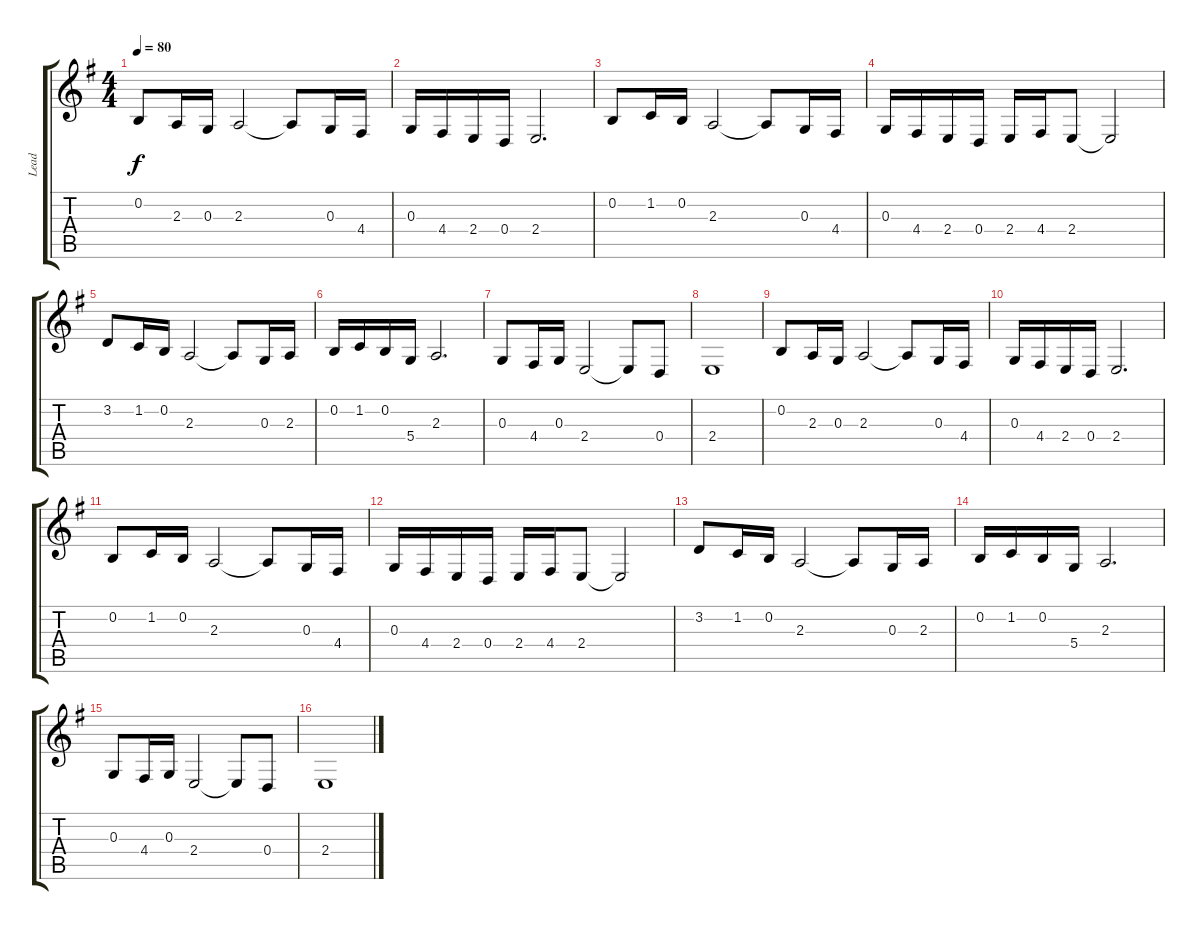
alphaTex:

\track ("Lead" "Lead") {instrument violin}
\staff {score tabs}
\tuning (E4 B3 G3 D3 A2 E2) {hide}
\ts (4 4)
\tempo 80
\clef g2
\ks eminor
0.2.8{dy f} 2.3.16 0.3.16 2.3.2 2.3{t}.8 0.3.16 4.4.16 |
0.3.16 4.4.16 2.4.16 0.4.16 2.4.2{d} |
0.2.8 1.2.16 0.2.16 2.3.2 2.3{t}.8 0.3.16 4.4.16 |
0.3.16 4.4.16 2.4.16 0.4.16 2.4.16 4.4.16 2.4.8 2.4{t}.2 |
3.2.8 1.2.16 0.2.16 2.3.2 2.3{t}.8 0.3.16 2.3.16 |
0.2.16 1.2.16 0.2.16 5.4.16 2.3.2{d} |
0.3.8 4.4.16 0.3.16 2.4.2 2.4{t}.8 0.4.8 |
2.4.1 |
0.2.8 2.3.16 0.3.16 2.3.2 2.3{t}.8 0.3.16 4.4.16 |
0.3.16 4.4.16 2.4.16 0.4.16 2.4.2{d} |
0.2.8 1.2.16 0.2.16 2.3.2 2.3{t}.8 0.3.16 4.4.16 |
0.3.16 4.4.16 2.4.16 0.4.16 2.4.16 4.4.16 2.4.8 2.4{t}.2 |
3.2.8 1.2.16 0.2.16 2.3.2 2.3{t}.8 0.3.16 2.3.16 |
0.2.16 1.2.16 0.2.16 5.4.16 2.3.2{d} |
0.3.8 4.4.16 0.3.16 2.4.2 2.4{t}.8 0.4.8 |
2.4.1
